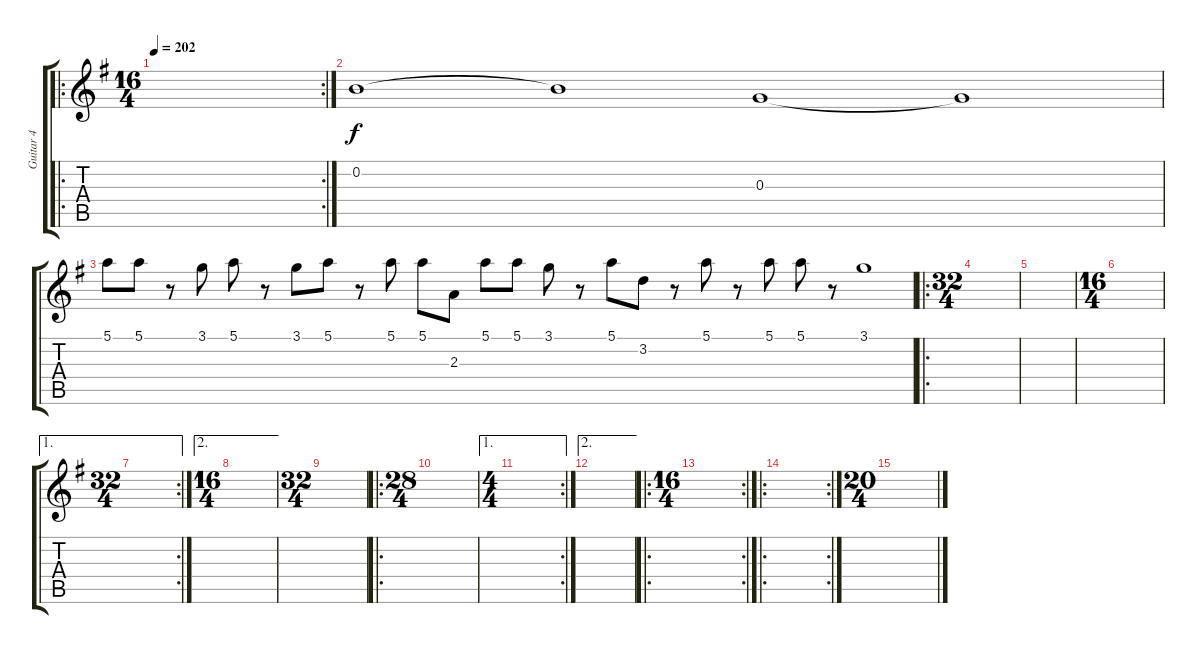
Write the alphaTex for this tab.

\track ("Guitar 4" "Guitar 4") {instrument acousticguitarsteel}
\staff {score tabs}
\tuning (E4 B3 G3 D3 A2 E2) {hide}
\ro
\rc 2
\ts (16 4)
\tempo 202
\clef g2
\ks g
|
0.2.1 0.2{t}.1 0.3.1 0.3{t}.1 |
5.1.8 5.1.8 r.8 3.1.8 5.1.8 r.8 3.1.8 5.1.8 r.8 5.1.8 5.1.8 2.3.8 5.1.8 5.1.8 3.1.8 r.8 5.1.8 3.2.8 r.8 5.1.8 r.8 5.1.8 5.1.8 r.8 3.1.1 |
\ro
\ts (32 4)
|
|
\ts (16 4)
|
\ae 1
\rc 2
\ts (32 4)
|
\ae 2
\ts (16 4)
|
\ts (32 4)
|
\ro
\ts (28 4)
|
\ae 1
\rc 2
\ts (4 4)
|
\ae 2
|
\ro
\rc 2
\ts (16 4)
|
\ro
\rc 2
|
\ts (20 4)
